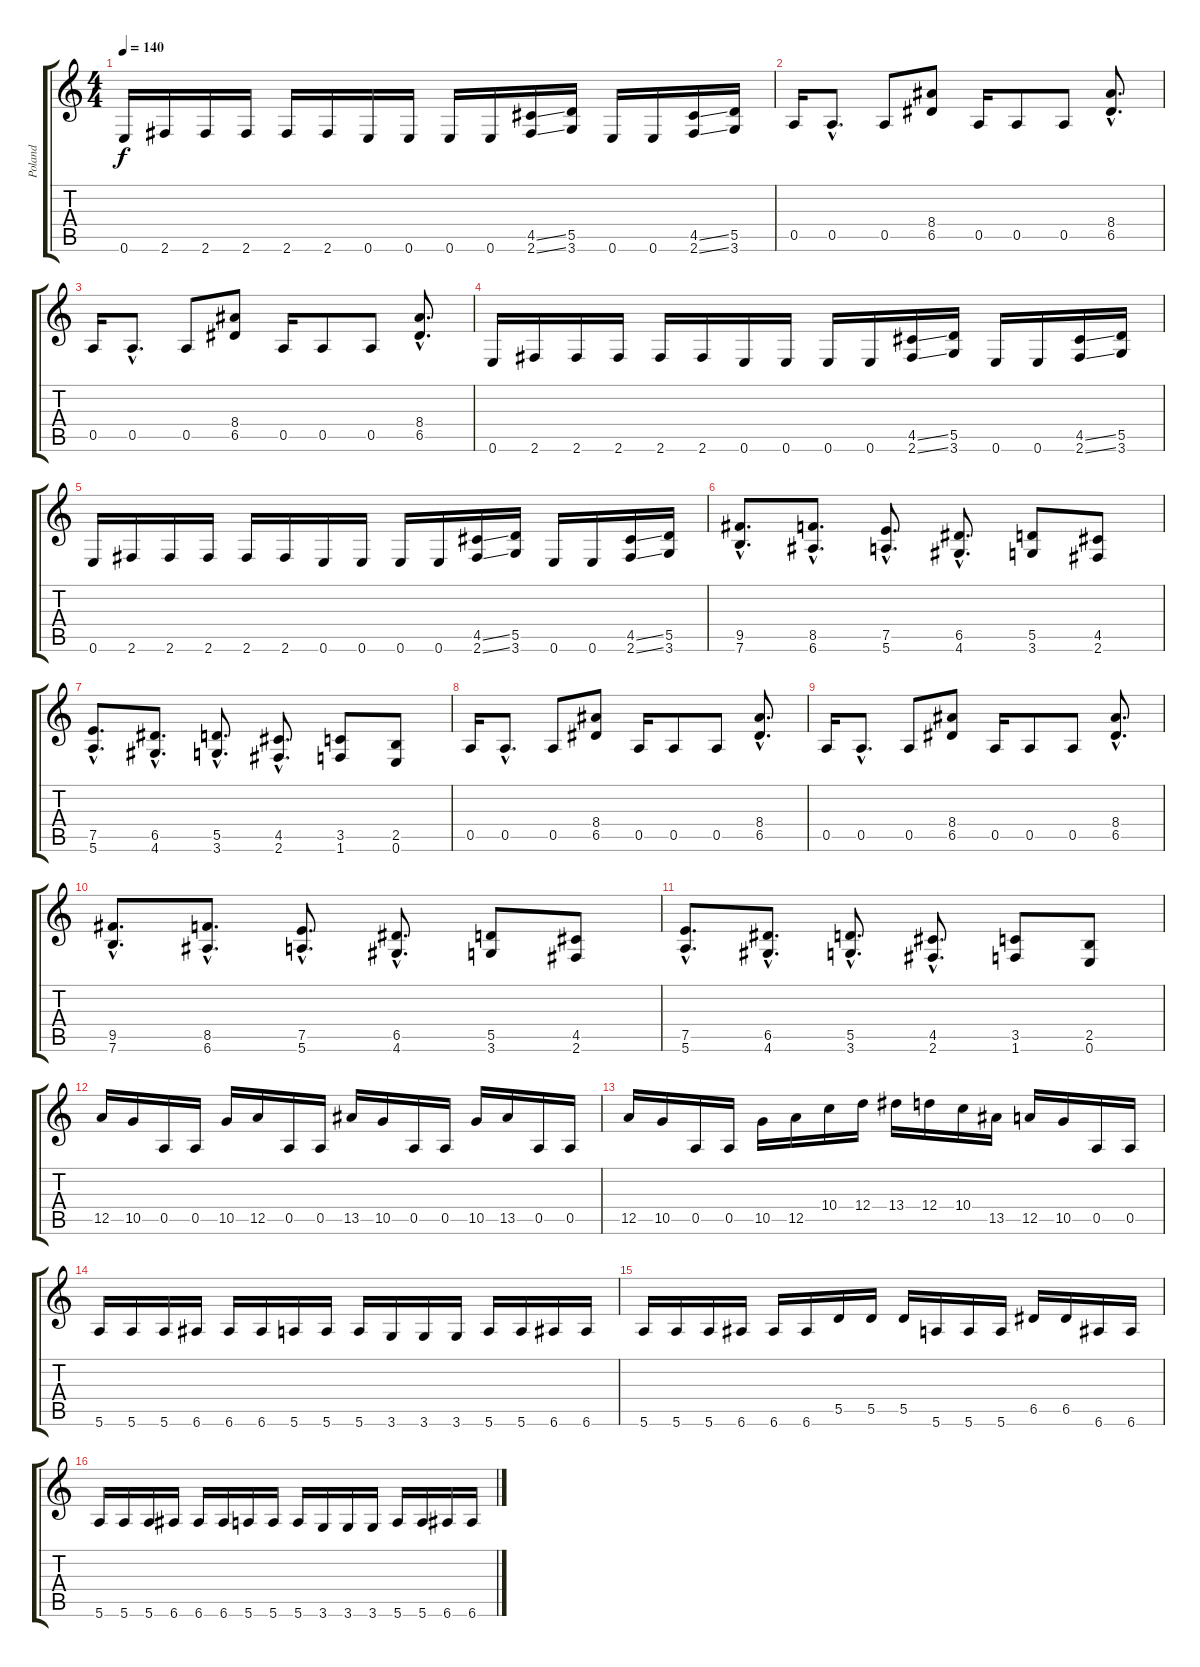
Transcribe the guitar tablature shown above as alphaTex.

\track ("Poland" "Poland") {instrument distortionguitar}
\staff {score tabs}
\tuning (E4 B3 G3 D3 A2 E2) {hide}
\ts (4 4)
\tempo 140
\clef g2
\ks c
0.6.16{dy f} 2.6.16 2.6.16 2.6.16 2.6.16 2.6.16 0.6.16 0.6.16 0.6.16 0.6.16 (4.5{ss} 2.6{ss}).16 (5.5 3.6).16 0.6.16 0.6.16 (4.5{ss} 2.6{ss}).16 (5.5 3.6).16 |
0.5.16 0.5{hac}.8{d} 0.5.8 (8.4 6.5).8 0.5.16 0.5.8 0.5.8 (8.4{hac} 6.5{hac}).8{d} |
0.5.16 0.5{hac}.8{d} 0.5.8 (8.4 6.5).8 0.5.16 0.5.8 0.5.8 (8.4{hac} 6.5{hac}).8{d} |
0.6.16 2.6.16 2.6.16 2.6.16 2.6.16 2.6.16 0.6.16 0.6.16 0.6.16 0.6.16 (4.5{ss} 2.6{ss}).16 (5.5 3.6).16 0.6.16 0.6.16 (4.5{ss} 2.6{ss}).16 (5.5 3.6).16 |
0.6.16 2.6.16 2.6.16 2.6.16 2.6.16 2.6.16 0.6.16 0.6.16 0.6.16 0.6.16 (4.5{ss} 2.6{ss}).16 (5.5 3.6).16 0.6.16 0.6.16 (4.5{ss} 2.6{ss}).16 (5.5 3.6).16 |
(9.5{hac} 7.6{hac}).8{d} (8.5{hac} 6.6{hac}).8{d} (7.5{hac} 5.6{hac}).8{d} (6.5{hac} 4.6{hac}).8{d} (5.5 3.6).8 (4.5 2.6).8 |
(7.5{hac} 5.6{hac}).8{d} (6.5{hac} 4.6{hac}).8{d} (5.5{hac} 3.6{hac}).8{d} (4.5{hac} 2.6{hac}).8{d} (3.5 1.6).8 (2.5 0.6).8 |
0.5.16 0.5{hac}.8{d} 0.5.8 (8.4 6.5).8 0.5.16 0.5.8 0.5.8 (8.4{hac} 6.5{hac}).8{d} |
0.5.16 0.5{hac}.8{d} 0.5.8 (8.4 6.5).8 0.5.16 0.5.8 0.5.8 (8.4{hac} 6.5{hac}).8{d} |
(9.5{hac} 7.6{hac}).8{d} (8.5{hac} 6.6{hac}).8{d} (7.5{hac} 5.6{hac}).8{d} (6.5{hac} 4.6{hac}).8{d} (5.5 3.6).8 (4.5 2.6).8 |
(7.5{hac} 5.6{hac}).8{d} (6.5{hac} 4.6{hac}).8{d} (5.5{hac} 3.6{hac}).8{d} (4.5{hac} 2.6{hac}).8{d} (3.5 1.6).8 (2.5 0.6).8 |
12.5.16 10.5.16 0.5.16 0.5.16 10.5.16 12.5.16 0.5.16 0.5.16 13.5.16 10.5.16 0.5.16 0.5.16 10.5.16 13.5.16 0.5.16 0.5.16 |
12.5.16 10.5.16 0.5.16 0.5.16 10.5.16 12.5.16 10.4.16 12.4.16 13.4.16 12.4.16 10.4.16 13.5.16 12.5.16 10.5.16 0.5.16 0.5.16 |
5.6.16 5.6.16 5.6.16 6.6.16 6.6.16 6.6.16 5.6.16 5.6.16 5.6.16 3.6.16 3.6.16 3.6.16 5.6.16 5.6.16 6.6.16 6.6.16 |
5.6.16 5.6.16 5.6.16 6.6.16 6.6.16 6.6.16 5.5.16 5.5.16 5.5.16 5.6.16 5.6.16 5.6.16 6.5.16 6.5.16 6.6.16 6.6.16 |
5.6.16 5.6.16 5.6.16 6.6.16 6.6.16 6.6.16 5.6.16 5.6.16 5.6.16 3.6.16 3.6.16 3.6.16 5.6.16 5.6.16 6.6.16 6.6.16
